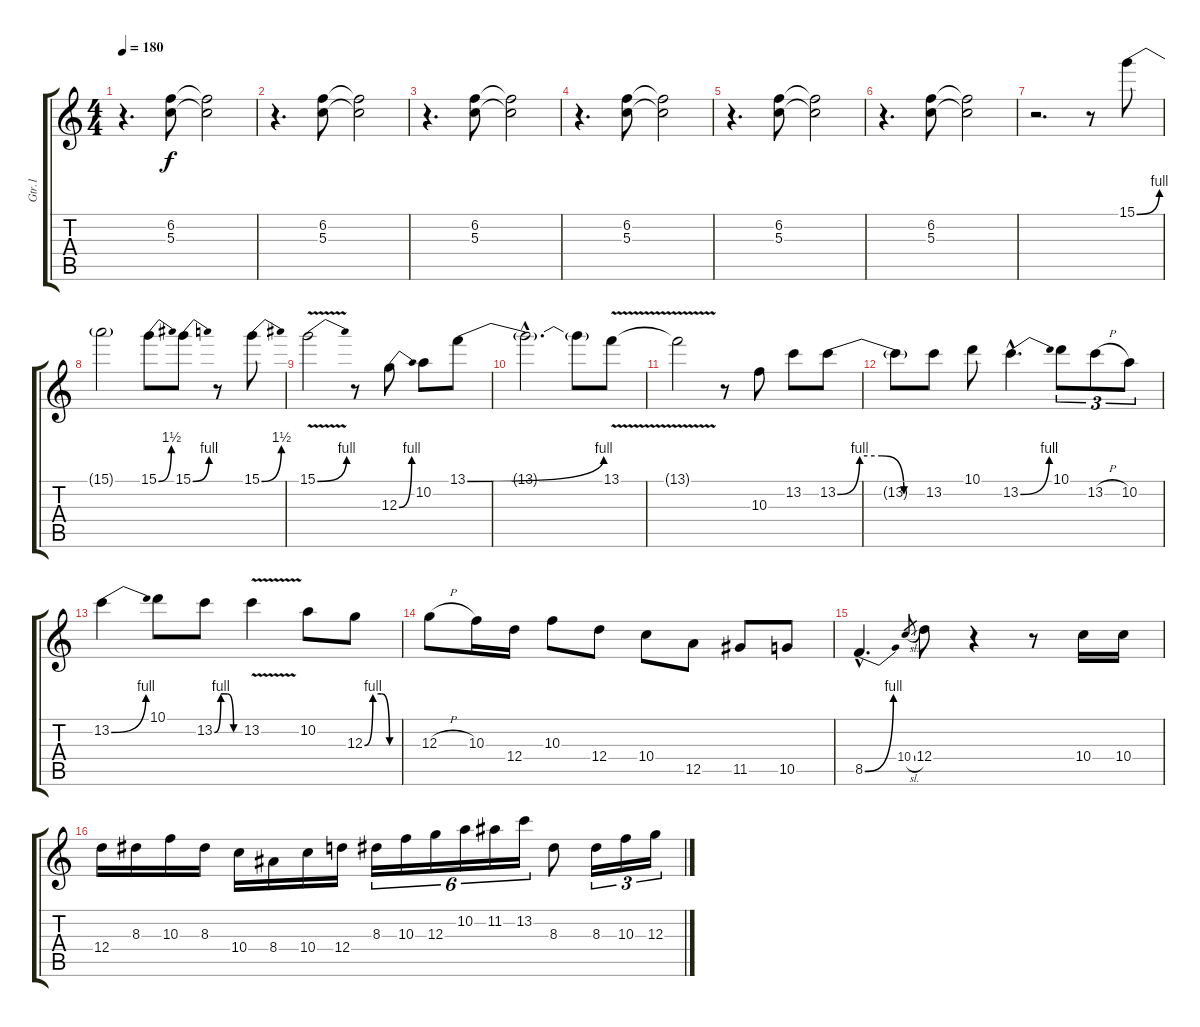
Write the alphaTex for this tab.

\track ("Gtr.1" "Gtr.1") {instrument distortionguitar}
\staff {score tabs}
\tuning (E4 B3 G3 D3 A2 E2) {hide}
\ts (4 4)
\tempo 180
\clef g2
\ks c
r.4{d dy f} (6.2 5.3).8 (6.2{t} 5.3{t}).2 |
r.4{d} (6.2 5.3).8 (6.2{t} 5.3{t}).2 |
r.4{d} (6.2 5.3).8 (6.2{t} 5.3{t}).2 |
r.4{d} (6.2 5.3).8 (6.2{t} 5.3{t}).2 |
r.4{d} (6.2 5.3).8 (6.2{t} 5.3{t}).2 |
r.4{d} (6.2 5.3).8 (6.2{t} 5.3{t}).2 |
r.2{d} r.8 15.1{be (bend 0 0 60 4)}.8 |
15.1{t}.2 15.1{be (bend 0 0 60 6)}.8 15.1{be (bend 0 0 60 4)}.8 r.8 15.1{be (bend 0 0 60 6)}.8 |
15.1{be (bend 0 0 60 4) v}.2 r.8 12.3{be (bend 0 0 60 4)}.8 10.2.8 13.1{be (bend 0 0 60 4)}.8 |
13.1{hac t}.2{d} 13.1{t}.8 13.1{v}.8 |
13.1{t}.2 r.8 10.3.8 13.2.8 13.2{be (custom 0 0 15 4 30 4 45 0 60 0)}.8 |
13.2{t}.8 13.2.8 10.1.8 13.2{be (bend 0 0 60 4) hac}.4{d} 10.1.8{tu (3 2)} 13.2{h}.8{tu (3 2)} 10.2.8{tu (3 2)} |
13.2{be (bend 0 0 60 4)}.4 10.1.8 13.2{be (custom 0 0 15 4 30 4 45 0 60 0)}.8 13.2{v}.4 10.2.8 12.3{be (custom 0 0 15 4 30 4 45 0 60 0)}.8 |
12.3{h}.8 10.3.16 12.4.16 10.3.8 12.4.8 10.4.8 12.5.8 11.5.8 10.5.8 |
8.5{be (bend 0 0 60 4) hac}.4{d} 10.4{sl}.8{gr} 12.4.8 r.4 r.8 10.4.16 10.4.16 |
12.4.16 8.3.16 10.3.16 8.3.16 10.4.16 8.4.16 10.4.16 12.4.16 8.3.16{tu (6 4)} 10.3.16{tu (6 4)} 12.3.16{tu (6 4)} 10.2.16{tu (6 4)} 11.2.16{tu (6 4)} 13.2.16{tu (6 4)} 8.3.8 8.3.16{tu (3 2)} 10.3.16{tu (3 2)} 12.3.16{tu (3 2)}
